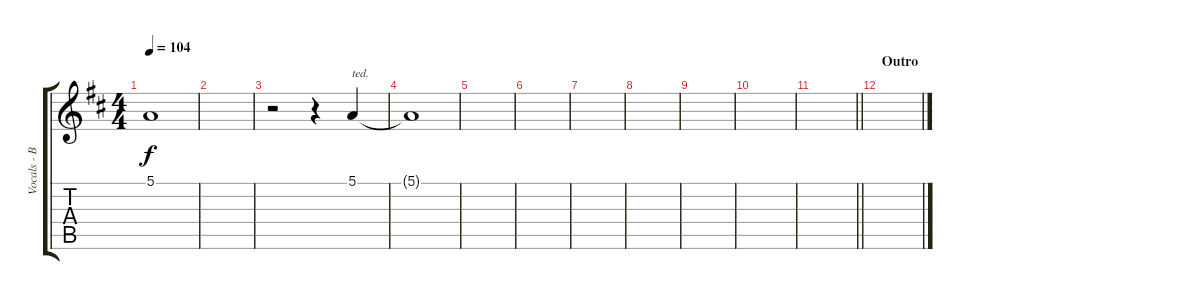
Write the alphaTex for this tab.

\track ("Vocals - Ben Johnston" "Vocals - B") {instrument altosax}
\staff {score tabs}
\tuning (E4 B3 G3 D3 A2 E2) {hide}
\ts (4 4)
\tempo 104
\clef g2
\ks d
5.1{t}.1{dy f} |
|
r.2 r.4 5.1.4{txt "ted."} |
5.1{t}.1 |
|
|
|
|
|
|
\barLineRight lightlight
|
\section ("" "Outro")
